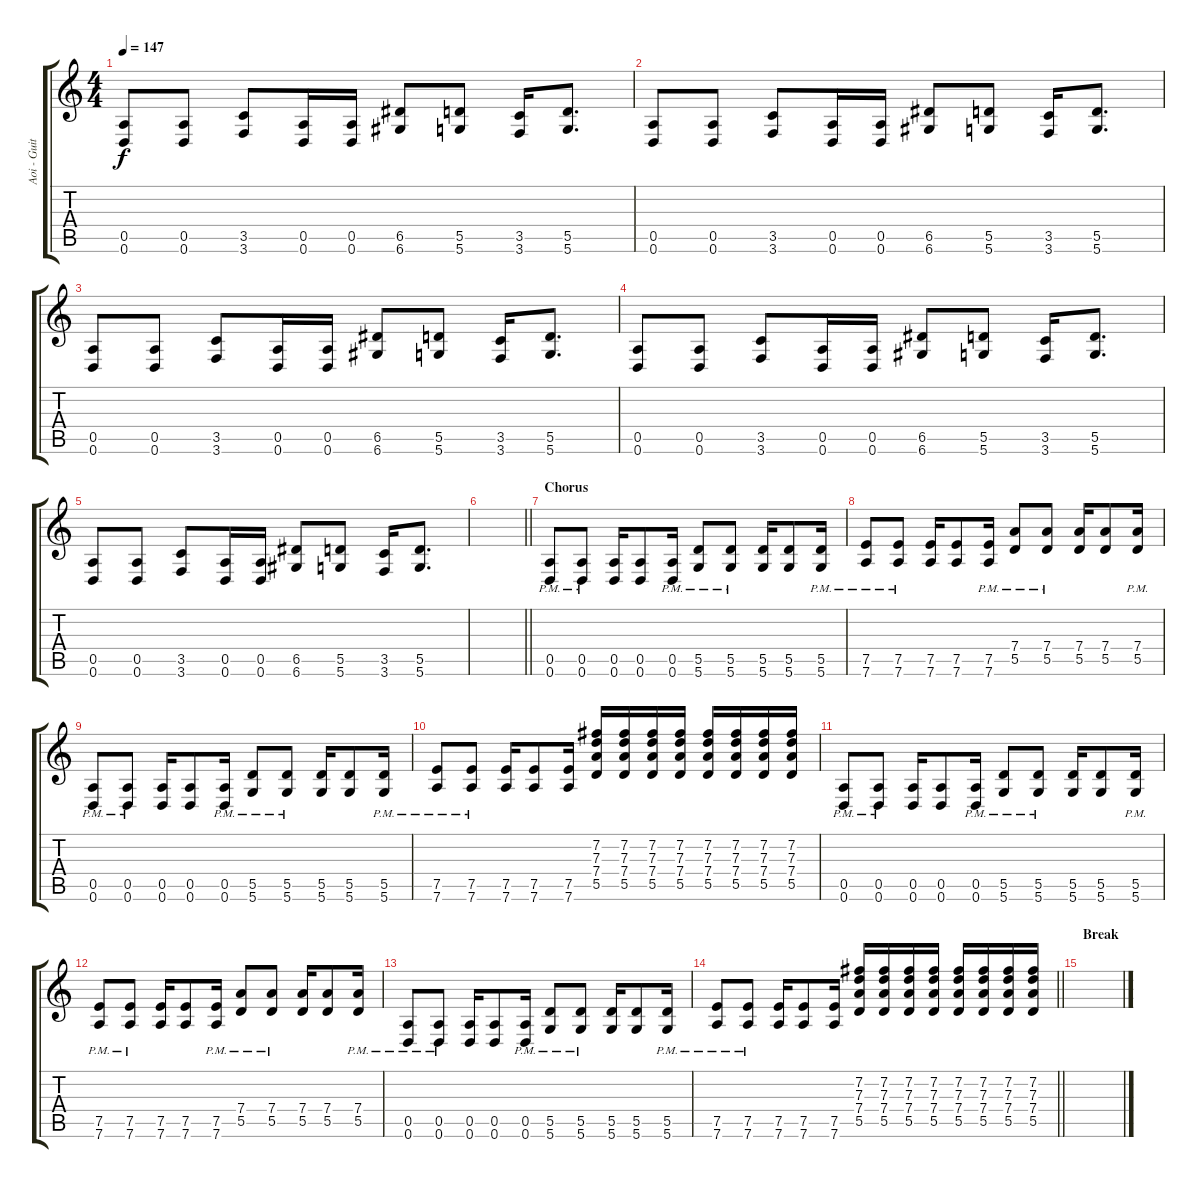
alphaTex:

\track ("Aoi - Guitar 2" "Aoi - Guit") {instrument distortionguitar}
\staff {score tabs}
\tuning (E4 B3 G3 D3 A2 D2) {hide}
\ts (4 4)
\tempo 147
\clef g2
\ks c
(0.5 0.6).8{dy f} (0.5 0.6).8 (3.5 3.6).8 (0.5 0.6).16 (0.5 0.6).16 (6.5 6.6).8 (5.5 5.6).8 (3.5 3.6).16 (5.5 5.6).8{d} |
(0.5 0.6).8 (0.5 0.6).8 (3.5 3.6).8 (0.5 0.6).16 (0.5 0.6).16 (6.5 6.6).8 (5.5 5.6).8 (3.5 3.6).16 (5.5 5.6).8{d} |
(0.5 0.6).8 (0.5 0.6).8 (3.5 3.6).8 (0.5 0.6).16 (0.5 0.6).16 (6.5 6.6).8 (5.5 5.6).8 (3.5 3.6).16 (5.5 5.6).8{d} |
(0.5 0.6).8 (0.5 0.6).8 (3.5 3.6).8 (0.5 0.6).16 (0.5 0.6).16 (6.5 6.6).8 (5.5 5.6).8 (3.5 3.6).16 (5.5 5.6).8{d} |
(0.5 0.6).8 (0.5 0.6).8 (3.5 3.6).8 (0.5 0.6).16 (0.5 0.6).16 (6.5 6.6).8 (5.5 5.6).8 (3.5 3.6).16 (5.5 5.6).8{d} |
\barLineRight lightlight
|
\section ("" "Chorus")
(0.5{pm} 0.6{pm}).8 (0.5{pm} 0.6{pm}).8 (0.5 0.6).16 (0.5 0.6).8 (0.5{pm} 0.6{pm}).16 (5.5{pm} 5.6{pm}).8 (5.5{pm} 5.6{pm}).8 (5.5 5.6).16 (5.5 5.6).8 (5.5{pm} 5.6{pm}).16 |
(7.5{pm} 7.6{pm}).8 (7.5{pm} 7.6{pm}).8 (7.5 7.6).16 (7.5 7.6).8 (7.5{pm} 7.6{pm}).16 (7.4{pm} 5.5{pm}).8 (7.4{pm} 5.5{pm}).8 (7.4 5.5).16 (7.4 5.5).8 (7.4{pm} 5.5{pm}).16 |
(0.5{pm} 0.6{pm}).8 (0.5{pm} 0.6{pm}).8 (0.5 0.6).16 (0.5 0.6).8 (0.5{pm} 0.6{pm}).16 (5.5{pm} 5.6{pm}).8 (5.5{pm} 5.6{pm}).8 (5.5 5.6).16 (5.5 5.6).8 (5.5{pm} 5.6{pm}).16 |
(7.5{pm} 7.6{pm}).8 (7.5{pm} 7.6{pm}).8 (7.5 7.6).16 (7.5 7.6).8 (7.5 7.6).16 (7.2 7.3 7.4 5.5).16 (7.2 7.3 7.4 5.5).16 (7.2 7.3 7.4 5.5).16 (7.2 7.3 7.4 5.5).16 (7.2 7.3 7.4 5.5).16 (7.2 7.3 7.4 5.5).16 (7.2 7.3 7.4 5.5).16 (7.2 7.3 7.4 5.5).16 |
(0.5{pm} 0.6{pm}).8 (0.5{pm} 0.6{pm}).8 (0.5 0.6).16 (0.5 0.6).8 (0.5{pm} 0.6{pm}).16 (5.5{pm} 5.6{pm}).8 (5.5{pm} 5.6{pm}).8 (5.5 5.6).16 (5.5 5.6).8 (5.5{pm} 5.6{pm}).16 |
(7.5{pm} 7.6{pm}).8 (7.5{pm} 7.6{pm}).8 (7.5 7.6).16 (7.5 7.6).8 (7.5{pm} 7.6{pm}).16 (7.4{pm} 5.5{pm}).8 (7.4{pm} 5.5{pm}).8 (7.4 5.5).16 (7.4 5.5).8 (7.4{pm} 5.5{pm}).16 |
(0.5{pm} 0.6{pm}).8 (0.5{pm} 0.6{pm}).8 (0.5 0.6).16 (0.5 0.6).8 (0.5{pm} 0.6{pm}).16 (5.5{pm} 5.6{pm}).8 (5.5{pm} 5.6{pm}).8 (5.5 5.6).16 (5.5 5.6).8 (5.5{pm} 5.6{pm}).16 |
\barLineRight lightlight
(7.5{pm} 7.6{pm}).8 (7.5{pm} 7.6{pm}).8 (7.5 7.6).16 (7.5 7.6).8 (7.5 7.6).16 (7.2 7.3 7.4 5.5).16 (7.2 7.3 7.4 5.5).16 (7.2 7.3 7.4 5.5).16 (7.2 7.3 7.4 5.5).16 (7.2 7.3 7.4 5.5).16 (7.2 7.3 7.4 5.5).16 (7.2 7.3 7.4 5.5).16 (7.2 7.3 7.4 5.5).16 |
\section ("" "Break")
